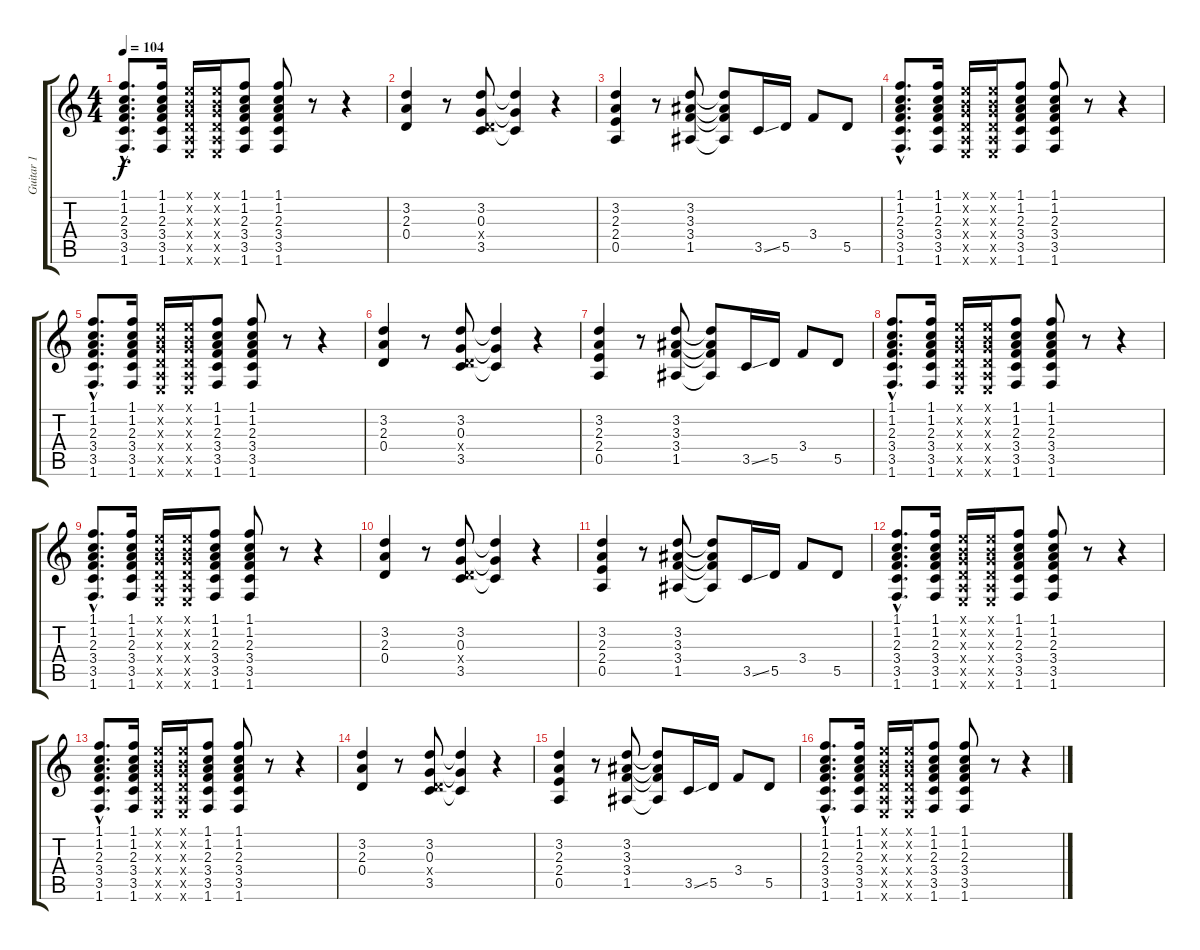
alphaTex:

\track ("Guitar 1" "Guitar 1") {instrument overdrivenguitar}
\staff {score tabs}
\tuning (E4 B3 G3 D3 A2 E2) {hide}
\ts (4 4)
\tempo 104
\clef g2
\ks c
(1.1{hac} 1.2{hac} 2.3{hac} 3.4{hac} 3.5{hac} 1.6{hac}).8{d dy f} (1.1 1.2 2.3 3.4 3.5 1.6).16 (0.1{x} 0.2{x} 0.3{x} 0.4{x} 0.5{x} 0.6{x}).16 (0.1{x} 0.2{x} 0.3{x} 0.4{x} 0.5{x} 0.6{x}).16 (1.1 1.2 2.3 3.4 3.5 1.6).8 (1.1 1.2 2.3 3.4 3.5 1.6).8 r.8 r.4 |
(3.2 2.3 0.4).4 r.8 (3.2 0.3 0.4{x} 3.5).8 (3.2{t} 0.3{t} 3.5{t}).4 r.4 |
(3.2 2.3 2.4 0.5).4 r.8 (3.2 3.3 3.4 1.5).8 (3.2{t} 3.3{t} 3.4{t} 1.5{t}).8 3.5{ss}.16 5.5.16 3.4.8 5.5.8 |
(1.1{hac} 1.2{hac} 2.3{hac} 3.4{hac} 3.5{hac} 1.6{hac}).8{d} (1.1 1.2 2.3 3.4 3.5 1.6).16 (0.1{x} 0.2{x} 0.3{x} 0.4{x} 0.5{x} 0.6{x}).16 (0.1{x} 0.2{x} 0.3{x} 0.4{x} 0.5{x} 0.6{x}).16 (1.1 1.2 2.3 3.4 3.5 1.6).8 (1.1 1.2 2.3 3.4 3.5 1.6).8 r.8 r.4 |
(1.1{hac} 1.2{hac} 2.3{hac} 3.4{hac} 3.5{hac} 1.6{hac}).8{d} (1.1 1.2 2.3 3.4 3.5 1.6).16 (0.1{x} 0.2{x} 0.3{x} 0.4{x} 0.5{x} 0.6{x}).16 (0.1{x} 0.2{x} 0.3{x} 0.4{x} 0.5{x} 0.6{x}).16 (1.1 1.2 2.3 3.4 3.5 1.6).8 (1.1 1.2 2.3 3.4 3.5 1.6).8 r.8 r.4 |
(3.2 2.3 0.4).4 r.8 (3.2 0.3 0.4{x} 3.5).8 (3.2{t} 0.3{t} 3.5{t}).4 r.4 |
(3.2 2.3 2.4 0.5).4 r.8 (3.2 3.3 3.4 1.5).8 (3.2{t} 3.3{t} 3.4{t} 1.5{t}).8 3.5{ss}.16 5.5.16 3.4.8 5.5.8 |
(1.1{hac} 1.2{hac} 2.3{hac} 3.4{hac} 3.5{hac} 1.6{hac}).8{d} (1.1 1.2 2.3 3.4 3.5 1.6).16 (0.1{x} 0.2{x} 0.3{x} 0.4{x} 0.5{x} 0.6{x}).16 (0.1{x} 0.2{x} 0.3{x} 0.4{x} 0.5{x} 0.6{x}).16 (1.1 1.2 2.3 3.4 3.5 1.6).8 (1.1 1.2 2.3 3.4 3.5 1.6).8 r.8 r.4 |
(1.1{hac} 1.2{hac} 2.3{hac} 3.4{hac} 3.5{hac} 1.6{hac}).8{d} (1.1 1.2 2.3 3.4 3.5 1.6).16 (0.1{x} 0.2{x} 0.3{x} 0.4{x} 0.5{x} 0.6{x}).16 (0.1{x} 0.2{x} 0.3{x} 0.4{x} 0.5{x} 0.6{x}).16 (1.1 1.2 2.3 3.4 3.5 1.6).8 (1.1 1.2 2.3 3.4 3.5 1.6).8 r.8 r.4 |
(3.2 2.3 0.4).4 r.8 (3.2 0.3 0.4{x} 3.5).8 (3.2{t} 0.3{t} 3.5{t}).4 r.4 |
(3.2 2.3 2.4 0.5).4 r.8 (3.2 3.3 3.4 1.5).8 (3.2{t} 3.3{t} 3.4{t} 1.5{t}).8 3.5{ss}.16 5.5.16 3.4.8 5.5.8 |
(1.1{hac} 1.2{hac} 2.3{hac} 3.4{hac} 3.5{hac} 1.6{hac}).8{d} (1.1 1.2 2.3 3.4 3.5 1.6).16 (0.1{x} 0.2{x} 0.3{x} 0.4{x} 0.5{x} 0.6{x}).16 (0.1{x} 0.2{x} 0.3{x} 0.4{x} 0.5{x} 0.6{x}).16 (1.1 1.2 2.3 3.4 3.5 1.6).8 (1.1 1.2 2.3 3.4 3.5 1.6).8 r.8 r.4 |
(1.1{hac} 1.2{hac} 2.3{hac} 3.4{hac} 3.5{hac} 1.6{hac}).8{d} (1.1 1.2 2.3 3.4 3.5 1.6).16 (0.1{x} 0.2{x} 0.3{x} 0.4{x} 0.5{x} 0.6{x}).16 (0.1{x} 0.2{x} 0.3{x} 0.4{x} 0.5{x} 0.6{x}).16 (1.1 1.2 2.3 3.4 3.5 1.6).8 (1.1 1.2 2.3 3.4 3.5 1.6).8 r.8 r.4 |
(3.2 2.3 0.4).4 r.8 (3.2 0.3 0.4{x} 3.5).8 (3.2{t} 0.3{t} 3.5{t}).4 r.4 |
(3.2 2.3 2.4 0.5).4 r.8 (3.2 3.3 3.4 1.5).8 (3.2{t} 3.3{t} 3.4{t} 1.5{t}).8 3.5{ss}.16 5.5.16 3.4.8 5.5.8 |
(1.1{hac} 1.2{hac} 2.3{hac} 3.4{hac} 3.5{hac} 1.6{hac}).8{d} (1.1 1.2 2.3 3.4 3.5 1.6).16 (0.1{x} 0.2{x} 0.3{x} 0.4{x} 0.5{x} 0.6{x}).16 (0.1{x} 0.2{x} 0.3{x} 0.4{x} 0.5{x} 0.6{x}).16 (1.1 1.2 2.3 3.4 3.5 1.6).8 (1.1 1.2 2.3 3.4 3.5 1.6).8 r.8 r.4
